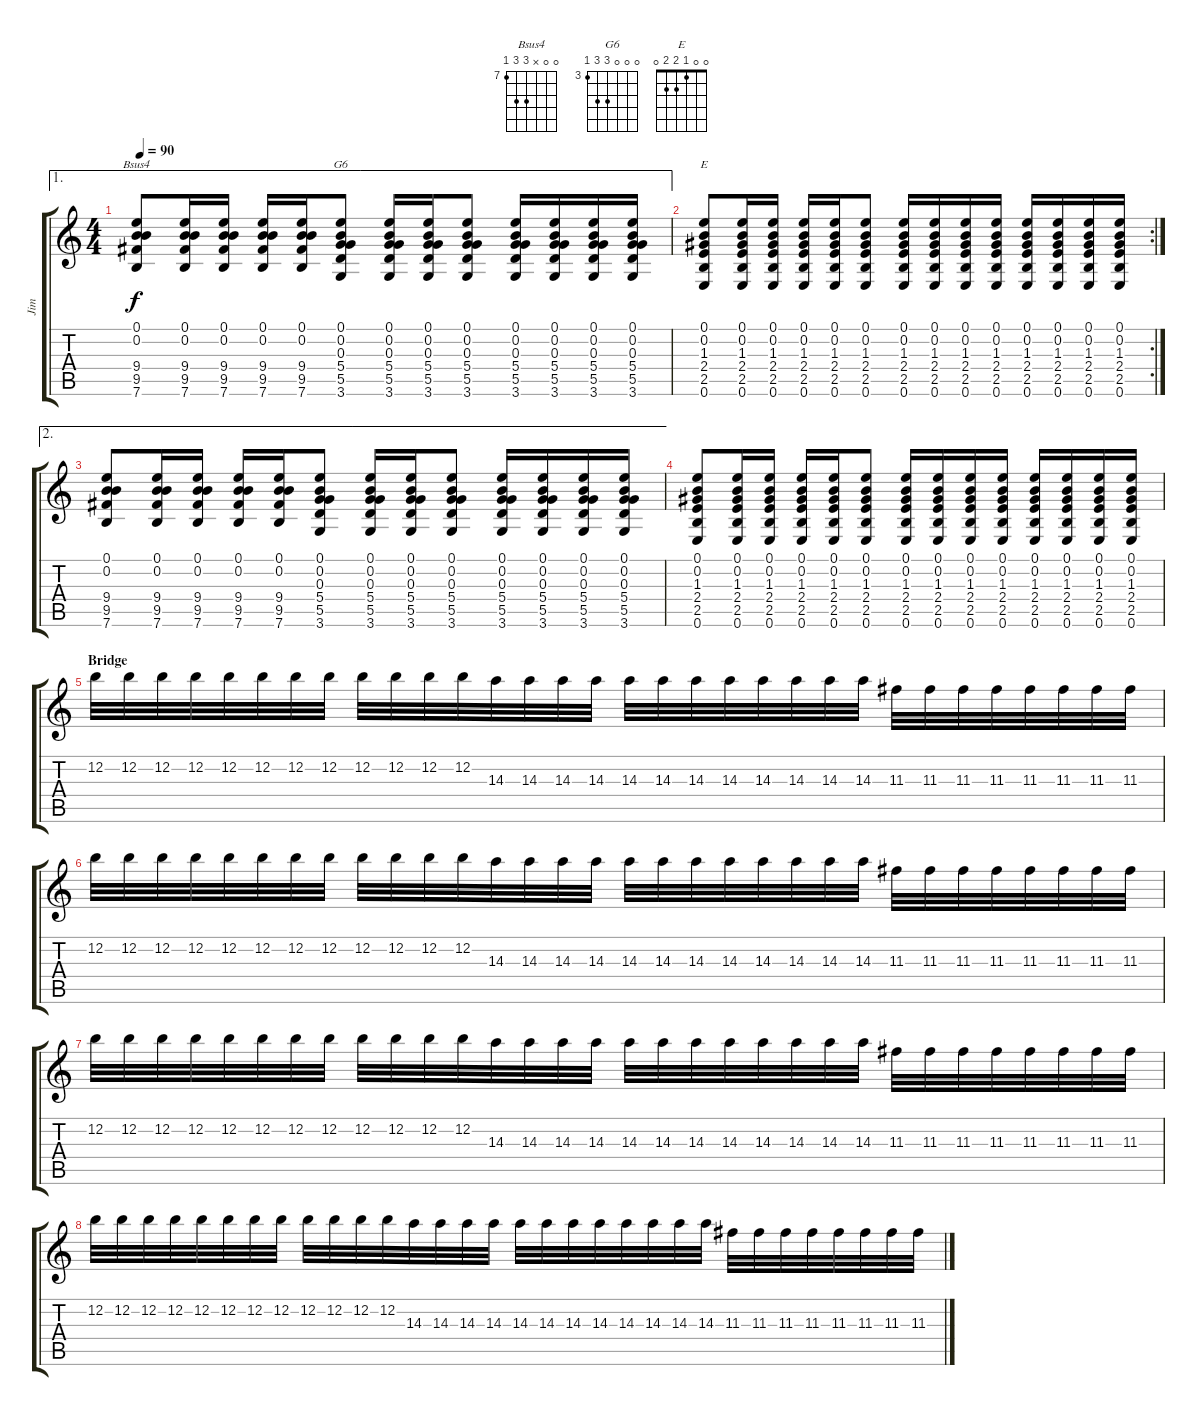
\track ("Jim" "Jim") {instrument overdrivenguitar}
\staff {score tabs}
\tuning (E4 B3 G3 D3 A2 E2) {hide}
\chord ("Bsus4" 0 0 x 9 9 7) {firstfret 7}
\chord ("G6" 0 0 0 5 5 3) {firstfret 3}
\chord ("E" 0 0 1 2 2 0)
\ae 1
\ts (4 4)
\tempo 90
\clef g2
\ks c
(0.1 0.2 9.4 9.5 7.6).8{ch "Bsus4" dy f} (0.1 0.2 9.4 9.5 7.6).16 (0.1 0.2 9.4 9.5 7.6).16 (0.1 0.2 9.4 9.5 7.6).16 (0.1 0.2 9.4 9.5 7.6).16 (0.1 0.2 0.3 5.4 5.5 3.6).8{ch "G6"} (0.1 0.2 0.3 5.4 5.5 3.6).16 (0.1 0.2 0.3 5.4 5.5 3.6).16 (0.1 0.2 0.3 5.4 5.5 3.6).8 (0.1 0.2 0.3 5.4 5.5 3.6).16 (0.1 0.2 0.3 5.4 5.5 3.6).16 (0.1 0.2 0.3 5.4 5.5 3.6).16 (0.1 0.2 0.3 5.4 5.5 3.6).16 |
\rc 2
(0.1 0.2 1.3 2.4 2.5 0.6).8{ch "E"} (0.1 0.2 1.3 2.4 2.5 0.6).16 (0.1 0.2 1.3 2.4 2.5 0.6).16 (0.1 0.2 1.3 2.4 2.5 0.6).16 (0.1 0.2 1.3 2.4 2.5 0.6).16 (0.1 0.2 1.3 2.4 2.5 0.6).8 (0.1 0.2 1.3 2.4 2.5 0.6).16 (0.1 0.2 1.3 2.4 2.5 0.6).16 (0.1 0.2 1.3 2.4 2.5 0.6).16 (0.1 0.2 1.3 2.4 2.5 0.6).16 (0.1 0.2 1.3 2.4 2.5 0.6).16 (0.1 0.2 1.3 2.4 2.5 0.6).16 (0.1 0.2 1.3 2.4 2.5 0.6).16 (0.1 0.2 1.3 2.4 2.5 0.6).16 |
\ae 2
(0.1 0.2 9.4 9.5 7.6).8 (0.1 0.2 9.4 9.5 7.6).16 (0.1 0.2 9.4 9.5 7.6).16 (0.1 0.2 9.4 9.5 7.6).16 (0.1 0.2 9.4 9.5 7.6).16 (0.1 0.2 0.3 5.4 5.5 3.6).8 (0.1 0.2 0.3 5.4 5.5 3.6).16 (0.1 0.2 0.3 5.4 5.5 3.6).16 (0.1 0.2 0.3 5.4 5.5 3.6).8 (0.1 0.2 0.3 5.4 5.5 3.6).16 (0.1 0.2 0.3 5.4 5.5 3.6).16 (0.1 0.2 0.3 5.4 5.5 3.6).16 (0.1 0.2 0.3 5.4 5.5 3.6).16 |
(0.1 0.2 1.3 2.4 2.5 0.6).8 (0.1 0.2 1.3 2.4 2.5 0.6).16 (0.1 0.2 1.3 2.4 2.5 0.6).16 (0.1 0.2 1.3 2.4 2.5 0.6).16 (0.1 0.2 1.3 2.4 2.5 0.6).16 (0.1 0.2 1.3 2.4 2.5 0.6).8 (0.1 0.2 1.3 2.4 2.5 0.6).16 (0.1 0.2 1.3 2.4 2.5 0.6).16 (0.1 0.2 1.3 2.4 2.5 0.6).16 (0.1 0.2 1.3 2.4 2.5 0.6).16 (0.1 0.2 1.3 2.4 2.5 0.6).16 (0.1 0.2 1.3 2.4 2.5 0.6).16 (0.1 0.2 1.3 2.4 2.5 0.6).16 (0.1 0.2 1.3 2.4 2.5 0.6).16 |
\section ("" "Bridge")
12.2.32 12.2.32 12.2.32 12.2.32 12.2.32 12.2.32 12.2.32 12.2.32 12.2.32 12.2.32 12.2.32 12.2.32 14.3.32 14.3.32 14.3.32 14.3.32 14.3.32 14.3.32 14.3.32 14.3.32 14.3.32 14.3.32 14.3.32 14.3.32 11.3.32 11.3.32 11.3.32 11.3.32 11.3.32 11.3.32 11.3.32 11.3.32 |
12.2.32 12.2.32 12.2.32 12.2.32 12.2.32 12.2.32 12.2.32 12.2.32 12.2.32 12.2.32 12.2.32 12.2.32 14.3.32 14.3.32 14.3.32 14.3.32 14.3.32 14.3.32 14.3.32 14.3.32 14.3.32 14.3.32 14.3.32 14.3.32 11.3.32 11.3.32 11.3.32 11.3.32 11.3.32 11.3.32 11.3.32 11.3.32 |
12.2.32 12.2.32 12.2.32 12.2.32 12.2.32 12.2.32 12.2.32 12.2.32 12.2.32 12.2.32 12.2.32 12.2.32 14.3.32 14.3.32 14.3.32 14.3.32 14.3.32 14.3.32 14.3.32 14.3.32 14.3.32 14.3.32 14.3.32 14.3.32 11.3.32 11.3.32 11.3.32 11.3.32 11.3.32 11.3.32 11.3.32 11.3.32 |
12.2.32 12.2.32 12.2.32 12.2.32 12.2.32 12.2.32 12.2.32 12.2.32 12.2.32 12.2.32 12.2.32 12.2.32 14.3.32 14.3.32 14.3.32 14.3.32 14.3.32 14.3.32 14.3.32 14.3.32 14.3.32 14.3.32 14.3.32 14.3.32 11.3.32 11.3.32 11.3.32 11.3.32 11.3.32 11.3.32 11.3.32 11.3.32
